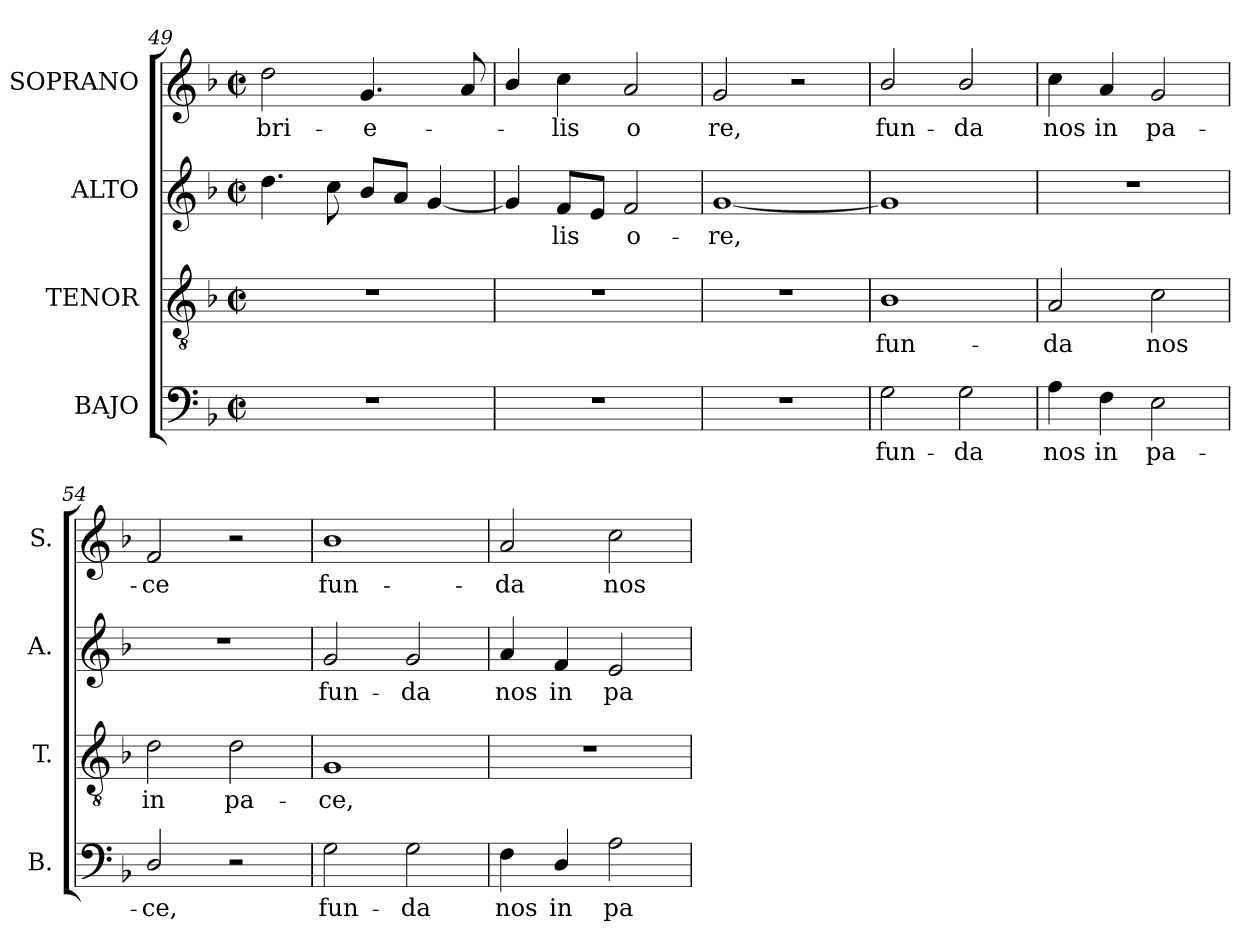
**kern	**text	**kern	**text	**kern	**text	**kern	**text
*part4	*part4	*part3	*part3	*part2	*part2	*part1	*part1
*staff4	*staff4	*staff3	*staff3	*staff2	*staff2	*staff1	*staff1
*I"BAJO	*	*I"TENOR	*	*I"ALTO	*	*I"SOPRANO	*
*I'B.	*	*I'T.	*	*I'A.	*	*I'S.	*
!!LO:LB:g=z
*clefF4	*	*clefGv2	*	*clefG2	*	*clefG2	*
*	*	*ITrd7c12	*	*	*	*	*
*k[b-]	*	*k[b-]	*	*k[b-]	*	*k[b-]	*
*F:	*	*F:	*	*F:	*	*F:	*
*M2/2	*	*M2/2	*	*M2/2	*	*M2/2	*
*met(c|)	*	*met(c|)	*	*met(c|)	*	*met(c|)	*
=49	=49	=49	=49	=49	=49	=49	=49
!	!	!	!	!	!	!	!LO:LY:b:color=#000000
1r	.	1r	.	4.ddi\	.	2ddi\	-bri-
.	.	.	.	8cci\	.	.	.
!	!	!	!	!	!	!	!LO:LY:b:color=#000000
.	.	.	.	8b-i/L	.	4.gi/	-e-
.	.	.	.	8ai/J	.	.	.
.	.	.	.	[4gi/	.	.	.
.	.	.	.	.	.	8ai/	.
=50	=50	=50	=50	=50	=50	=50	=50
1r	.	1r	.	4gi/]	.	4b-i/	.
!	!	!	!	!	!LO:LY:b:color=#000000	!	!
!	!	!	!	!	!	!	!LO:LY:b:color=#000000
.	.	.	.	8fi/L	-lis	4cci\	-lis
.	.	.	.	8ei/J	.	.	.
!	!	!	!	!	!LO:LY:b:color=#000000	!	!
!	!	!	!	!	!	!	!LO:LY:b:color=#000000
.	.	.	.	2fi/	o-	2ai/	o
=51	=51	=51	=51	=51	=51	=51	=51
!	!	!	!	!	!LO:LY:b:color=#000000	!	!
!	!	!	!	!	!	!	!LO:LY:b:color=#000000
1r	.	1r	.	[1gi	-re,	2gi/	re,
.	.	.	.	.	.	2r	.
=52	=52	=52	=52	=52	=52	=52	=52
!	!LO:LY:b:color=#000000	!	!	!	!	!	!
!	!	!	!LO:LY:b:color=#000000	!	!	!	!
!	!	!	!	!	!	!	!LO:LY:b:color=#000000
2Gi\	fun-	1BB-i	fun-	1gi]	.	2b-i/	fun-
!	!LO:LY:b:color=#000000	!	!	!	!	!	!
!	!	!	!	!	!	!	!LO:LY:b:color=#000000
2Gi\	-da	.	.	.	.	2b-i/	-da
=53	=53	=53	=53	=53	=53	=53	=53
!	!LO:LY:b:color=#000000	!	!	!	!	!	!
!	!	!	!LO:LY:b:color=#000000	!	!	!	!
!	!	!	!	!	!	!	!LO:LY:b:color=#000000
4Ai\	nos	2AAi/	-da	1r	.	4cci\	nos
!	!LO:LY:b:color=#000000	!	!	!	!	!	!
!	!	!	!	!	!	!	!LO:LY:b:color=#000000
4Fi\	in	.	.	.	.	4ai/	in
!	!LO:LY:b:color=#000000	!	!	!	!	!	!
!	!	!	!LO:LY:b:color=#000000	!	!	!	!
!	!	!	!	!	!	!	!LO:LY:b:color=#000000
2Ei\	pa-	2Ci\	nos	.	.	2gi/	pa-
=54	=54	=54	=54	=54	=54	=54	=54
!	!LO:LY:b:color=#000000	!	!	!	!	!	!
!	!	!	!LO:LY:b:color=#000000	!	!	!	!
!	!	!	!	!	!	!	!LO:LY:b:color=#000000
2Di/	-ce,	2Di\	in	1r	.	2fi/	-ce
!	!	!	!LO:LY:b:color=#000000	!	!	!	!
2r	.	2Di\	pa-	.	.	2r	.
=55	=55	=55	=55	=55	=55	=55	=55
!	!LO:LY:b:color=#000000	!	!	!	!	!	!
!	!	!	!LO:LY:b:color=#000000	!	!	!	!
!	!	!	!	!	!LO:LY:b:color=#000000	!	!
!	!	!	!	!	!	!	!LO:LY:b:color=#000000
2Gi\	fun-	1GGi	-ce,	2gi/	fun-	1b-i	fun-
!	!LO:LY:b:color=#000000	!	!	!	!	!	!
!	!	!	!	!	!LO:LY:b:color=#000000	!	!
2Gi\	-da	.	.	2gi/	-da	.	.
!!LO:LB:g=z
=56	=56	=56	=56	=56	=56	=56	=56
!	!LO:LY:b:color=#000000	!	!	!	!	!	!
!	!	!	!	!	!LO:LY:b:color=#000000	!	!
!	!	!	!	!	!	!	!LO:LY:b:color=#000000
4Fi\	nos	1r	.	4ai/	nos	2ai/	-da
!	!LO:LY:b:color=#000000	!	!	!	!	!	!
!	!	!	!	!	!LO:LY:b:color=#000000	!	!
4Di/	in	.	.	4fi/	in	.	.
!	!LO:LY:b:color=#000000	!	!	!	!	!	!
!	!	!	!	!	!LO:LY:b:color=#000000	!	!
!	!	!	!	!	!	!	!LO:LY:b:color=#000000
2Ai\	pa-	.	.	2ei/	pa-	2cci\	nos
=	=	=	=	=	=	=	=
*-	*-	*-	*-	*-	*-	*-	*-
